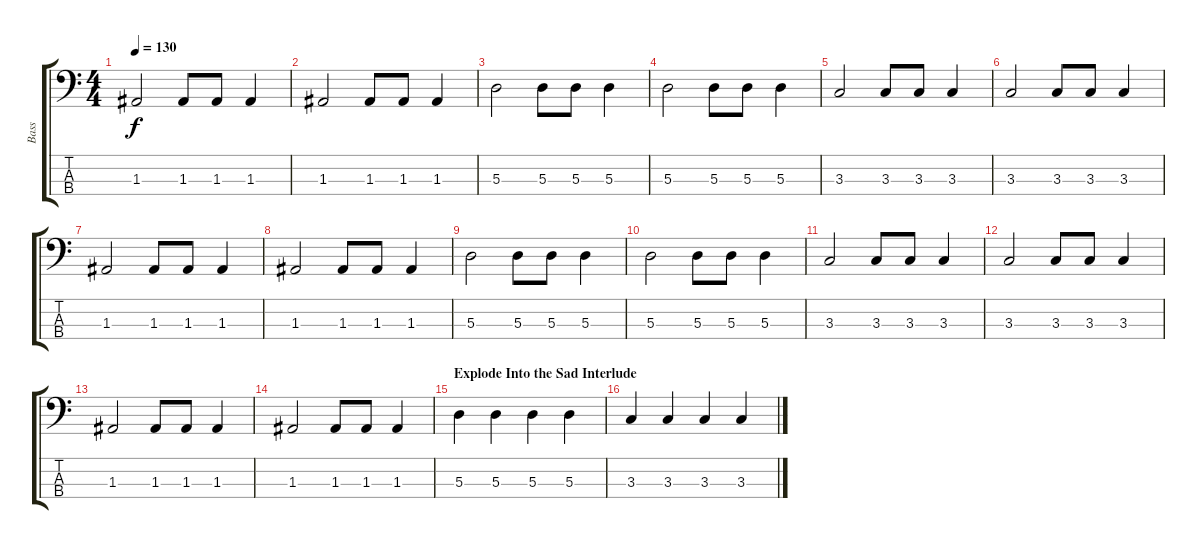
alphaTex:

\track ("Bass" "Bass") {instrument electricbasspick}
\staff {score tabs}
\tuning (G2 D2 A1 E1) {hide}
\ts (4 4)
\tempo 130
\clef f4
\ks c
1.3.2{dy f} 1.3.8 1.3.8 1.3.4 |
1.3.2 1.3.8 1.3.8 1.3.4 |
5.3.2 5.3.8 5.3.8 5.3.4 |
5.3.2 5.3.8 5.3.8 5.3.4 |
3.3.2 3.3.8 3.3.8 3.3.4 |
3.3.2 3.3.8 3.3.8 3.3.4 |
1.3.2 1.3.8 1.3.8 1.3.4 |
1.3.2 1.3.8 1.3.8 1.3.4 |
5.3.2 5.3.8 5.3.8 5.3.4 |
5.3.2 5.3.8 5.3.8 5.3.4 |
3.3.2 3.3.8 3.3.8 3.3.4 |
3.3.2 3.3.8 3.3.8 3.3.4 |
1.3.2 1.3.8 1.3.8 1.3.4 |
1.3.2 1.3.8 1.3.8 1.3.4 |
\section ("" "Explode Into the Sad Interlude")
5.3.4 5.3.4 5.3.4 5.3.4 |
3.3.4 3.3.4 3.3.4 3.3.4
